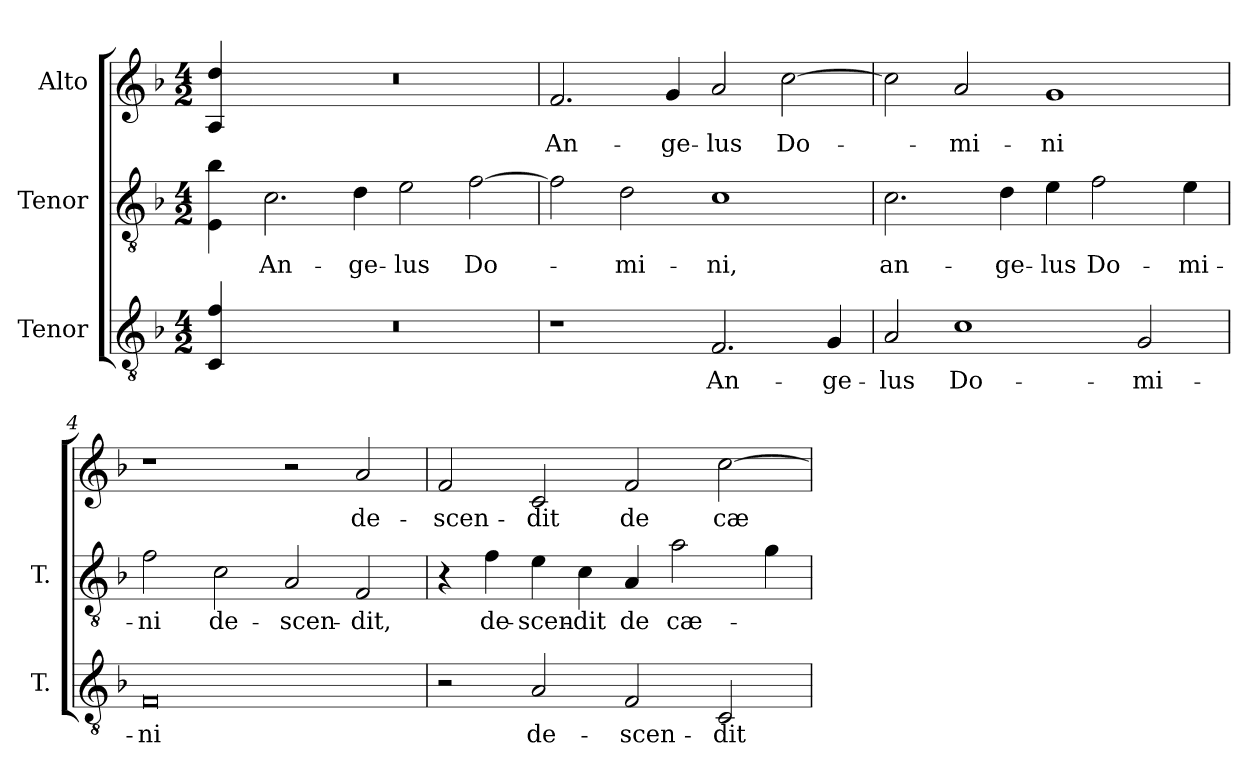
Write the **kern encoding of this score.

**kern	**text	**kern	**text	**kern	**text
*part3	*part3	*part2	*part2	*part1	*part1
*staff3	*staff3	*staff2	*staff2	*staff1	*staff1
*I"Tenor	*	*I"Tenor	*	*I"Alto	*
*I'T.	*	*I'T.	*	*	*
!!LO:PB:g=z
*clefGv2	*	*clefGv2	*	*clefG2	*
*ITrd7c12	*	*ITrd7c12	*	*	*
*k[b-]	*	*k[b-]	*	*k[b-]	*
*F:	*	*F:	*	*F:	*
*M4/2	*	*M4/2	*	*M4/2	*
=	=	=	=	=	=
4CCi/ 4Fi	.	4EEi\ 4B-i	.	4Ai/ 4ddi	.
=1-	=1-	=1-	=1-	=1-	=1-
!LO:N:vis=1	!	!	!	!	!
!	!	!	!LO:LY:b:color=#000000	!LO:N:vis=1	!
0r	.	2.Ci\	An-	0r	.
!	!	!	!LO:LY:b:color=#000000	!	!
.	.	4Di\	-ge-	.	.
!	!	!	!LO:LY:b:color=#000000	!	!
.	.	2Ei\	-lus	.	.
!	!	!	!LO:LY:b:color=#000000	!	!
.	.	[2Fi\	Do-	.	.
=2	=2	=2	=2	=2	=2
!	!	!	!	!	!LO:LY:b:color=#000000
1r	.	2Fi\]	.	2.fi/	An-
!	!	!	!LO:LY:b:color=#000000	!	!
.	.	2Di\	-mi-	.	.
!	!	!	!	!	!LO:LY:b:color=#000000
.	.	.	.	4gi/	-ge-
!	!LO:LY:b:color=#000000	!	!	!	!
!	!	!	!LO:LY:b:color=#000000	!	!
!	!	!	!	!	!LO:LY:b:color=#000000
2.FFi/	An-	1Ci	-ni,	2ai/	-lus
!	!	!	!	!	!LO:LY:b:color=#000000
.	.	.	.	[2cci\	Do-
!	!LO:LY:b:color=#000000	!	!	!	!
4GGi/	-ge-	.	.	.	.
=3	=3	=3	=3	=3	=3
!	!LO:LY:b:color=#000000	!	!	!	!
!	!	!	!LO:LY:b:color=#000000	!	!
2AAi/	-lus	2.Ci\	an-	2cci\]	.
!	!LO:LY:b:color=#000000	!	!	!	!
!	!	!	!	!	!LO:LY:b:color=#000000
1Ci	Do-	.	.	2ai/	-mi-
!	!	!	!LO:LY:b:color=#000000	!	!
.	.	4Di\	-ge-	.	.
!	!	!	!LO:LY:b:color=#000000	!	!
!	!	!	!	!	!LO:LY:b:color=#000000
.	.	4Ei\	-lus	1gi	-ni
!	!	!	!LO:LY:b:color=#000000	!	!
.	.	2Fi\	Do-	.	.
!	!LO:LY:b:color=#000000	!	!	!	!
2GGi/	-mi-	.	.	.	.
!	!	!	!LO:LY:b:color=#000000	!	!
.	.	4Ei\	-mi-	.	.
!!LO:LB:g=z
=4	=4	=4	=4	=4	=4
!	!LO:LY:b:color=#000000	!	!	!	!
!	!	!	!LO:LY:b:color=#000000	!	!
0FFi	-ni	2Fi\	-ni	1r	.
!	!	!	!LO:LY:b:color=#000000	!	!
.	.	2Ci\	de-	.	.
!	!	!	!LO:LY:b:color=#000000	!	!
.	.	2AAi/	-scen-	2r	.
!	!	!	!LO:LY:b:color=#000000	!	!
!	!	!	!	!	!LO:LY:b:color=#000000
.	.	2FFi/	-dit,	2ai/	de-
=5	=5	=5	=5	=5	=5
!	!	!	!	!	!LO:LY:b:color=#000000
2r	.	4r	.	2fi/	-scen-
!	!	!	!LO:LY:b:color=#000000	!	!
.	.	4Fi\	de-	.	.
!	!LO:LY:b:color=#000000	!	!	!	!
!	!	!	!LO:LY:b:color=#000000	!	!
!	!	!	!	!	!LO:LY:b:color=#000000
2AAi/	de-	4Ei\	-scen-	2ci/	-dit
!	!	!	!LO:LY:b:color=#000000	!	!
.	.	4Ci\	-dit	.	.
!	!LO:LY:b:color=#000000	!	!	!	!
!	!	!	!LO:LY:b:color=#000000	!	!
!	!	!	!	!	!LO:LY:b:color=#000000
2FFi/	-scen-	4AAi/	de	2fi/	de
!	!	!	!LO:LY:b:color=#000000	!	!
.	.	2Ai\	cæ-	.	.
!	!LO:LY:b:color=#000000	!	!	!	!
!	!	!	!	!	!LO:LY:b:color=#000000
2CCi/	-dit	.	.	[2cci\	cæ-
.	.	4Gi\	.	.	.
=	=	=	=	=	=
*-	*-	*-	*-	*-	*-
